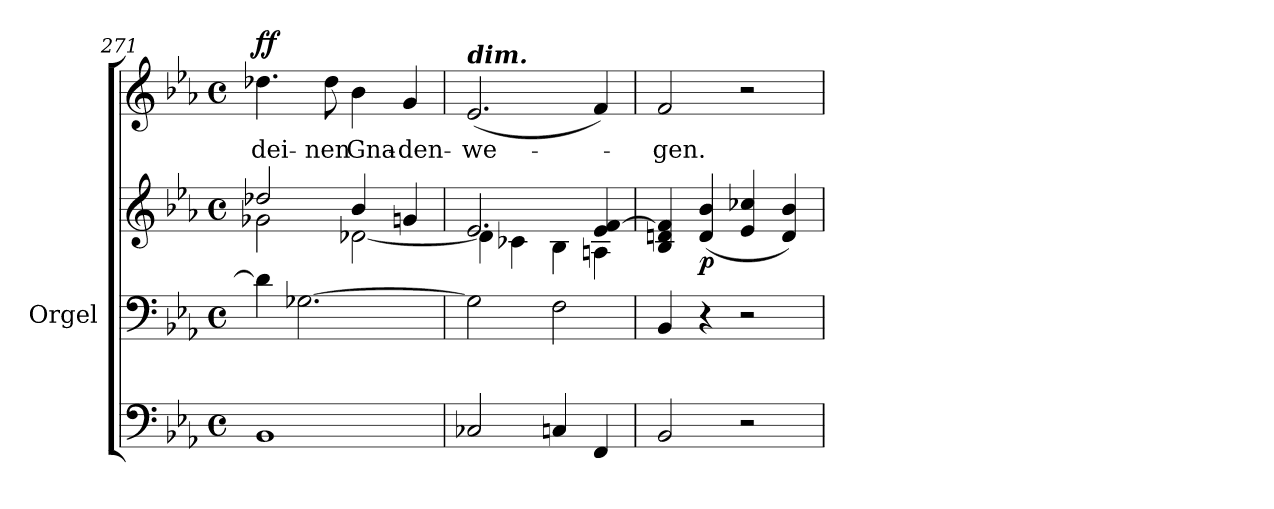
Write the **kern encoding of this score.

**kern	**kern	**kern	**dynam	**kern	**text	**dynam
*part3	*part2	*part2	*part2	*part1	*part1	*part1
*staff4	*staff3	*staff2	*staff2/3	*staff1	*staff1	*staff1
*	*I"Orgel	*	*	*	*	*
*	*I'Org.	*	*	*	*	*
*clefF4	*clefF4	*clefG2	*	*clefG2	*	*
*k[b-e-a-]	*k[b-e-a-]	*k[b-e-a-]	*	*k[b-e-a-]	*	*
*E-:	*E-:	*E-:	*	*E-:	*	*
*M4/4	*M4/4	*M4/4	*	*M4/4	*	*
*met(c)	*met(c)	*met(c)	*	*met(c)	*	*
=271	=271	=271	=271	=271	=271	=271
*	*	*^	*	*	*	*
!	!	!	!	!	!	!LO:LY:b	!LO:DY:a
1BB-	4d-\]	2dd-X/	2g-X\	.	4.dd-X\	dei-	ff
.	[2.G-X\	.	.	.	.	.	.
!	!	!	!	!	!	!LO:LY:b	!
.	.	.	.	.	8dd-\	-nen	.
!	!	!	!	!	!	!LO:LY:b	!
.	.	4b-/	[<2d-X\	.	4b-\	Gna-	.
!	!	!	!	!	!	!LO:LY:b	!
.	.	4g/	.	.	4g/	-den-	.
=272	=272	=272	=272	=272	=272	=272	=272
!	!	!	!	!	!LO:TX:a:Bi:t=dim.	!	!
!	!	!	!	!	!	!LO:LY:b	!
2C-X/	2G-\]	2.e-/	4d-\]	.	(<2.e-/	-we-	.
.	.	.	4c-X\	.	.	.	.
4Cn/	2F\	.	4B-\	.	.	.	.
4FF/	.	4e-/ [>4f/	4An\	.	4f/)	.	.
!!LO:PB:g=z
=273	=273	=273	=273	=273	=273	=273	=273
!	!	!	!	!	!	!LO:LY:b	!
*	*	*v	*v	*	*	*	*
2BB-/	4BB-/	4B-/ 4dn/ 4f/]	.	2f/	-gen.	.
!	!	!	!LO:DY:b	!	!	!
.	4r	(<4d/ 4b-/	p	.	.	.
2r	2r	4e-/ 4cc-X/	.	2r	.	.
.	.	4d/ 4b-/)	.	.	.	.
=	=	=	=	=	=	=
*-	*-	*-	*-	*-	*-	*-
